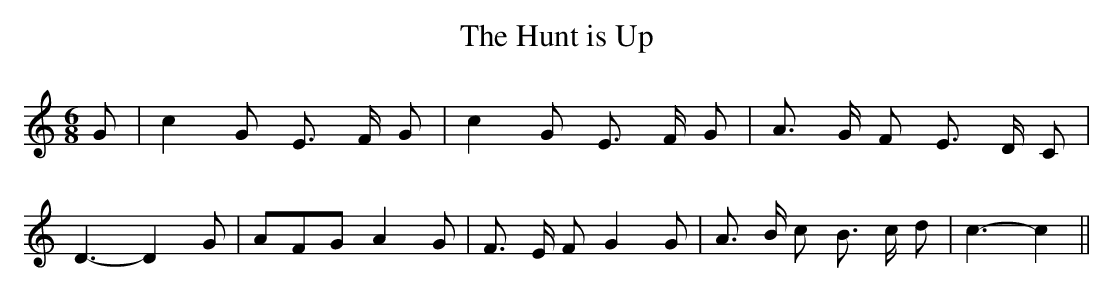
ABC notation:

X:1
T:The Hunt is Up
M:6/8
L:1/8
K:C
 G| c2 G E3/2- F/2 G| c2 G E3/2- F/2 G| A3/2- G/2 F E3/2- D/2 C| D3- D2 G|\
 AFG A2 G| F3/2- E/2 F G2 G| A3/2- B/2 c B3/2- c/2 d| c3- c2||
